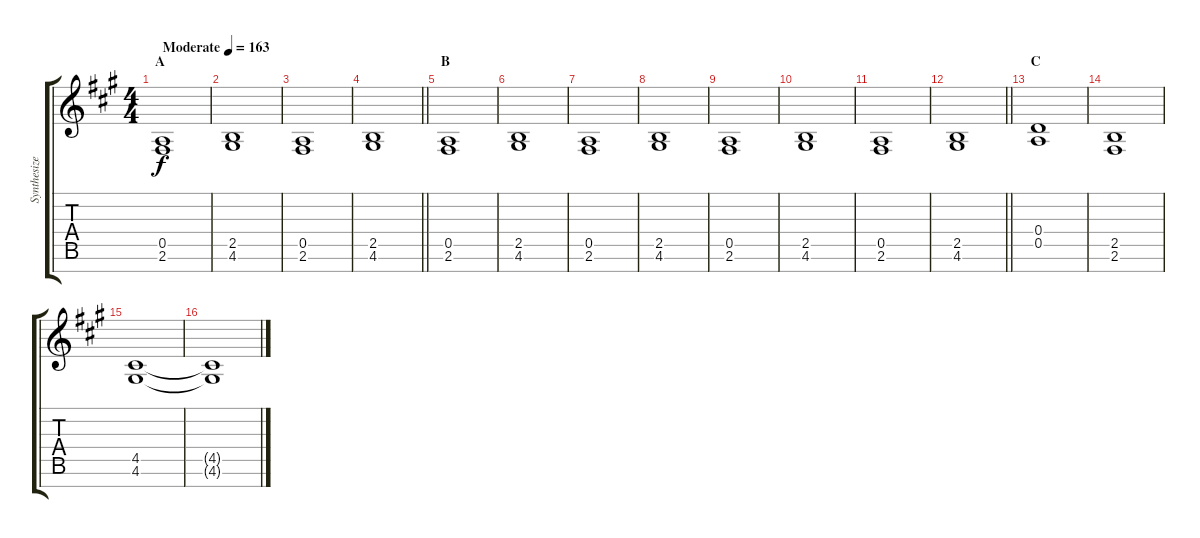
\track ("Synthesizer III" "Synthesize") {instrument lead1square}
\staff {score tabs}
\tuning (E5 B4 G4 D4 A3 E3 B2) {hide}
\ts (4 4)
\section ("" "A")
\tempo (163 "Moderate")
\clef g2
\ks a
(0.5 2.6).1{dy f instrument lead1square} |
(2.5 4.6).1 |
(0.5 2.6).1 |
\barLineRight lightlight
(2.5 4.6).1 |
\section ("" "B")
(0.5 2.6).1 |
(2.5 4.6).1 |
(0.5 2.6).1 |
(2.5 4.6).1 |
(0.5 2.6).1 |
(2.5 4.6).1 |
(0.5 2.6).1 |
\barLineRight lightlight
(2.5 4.6).1 |
\section ("" "C")
(0.4 0.5).1 |
(2.5 2.6).1 |
(4.5 4.6).1 |
(4.5{t} 4.6{t}).1
